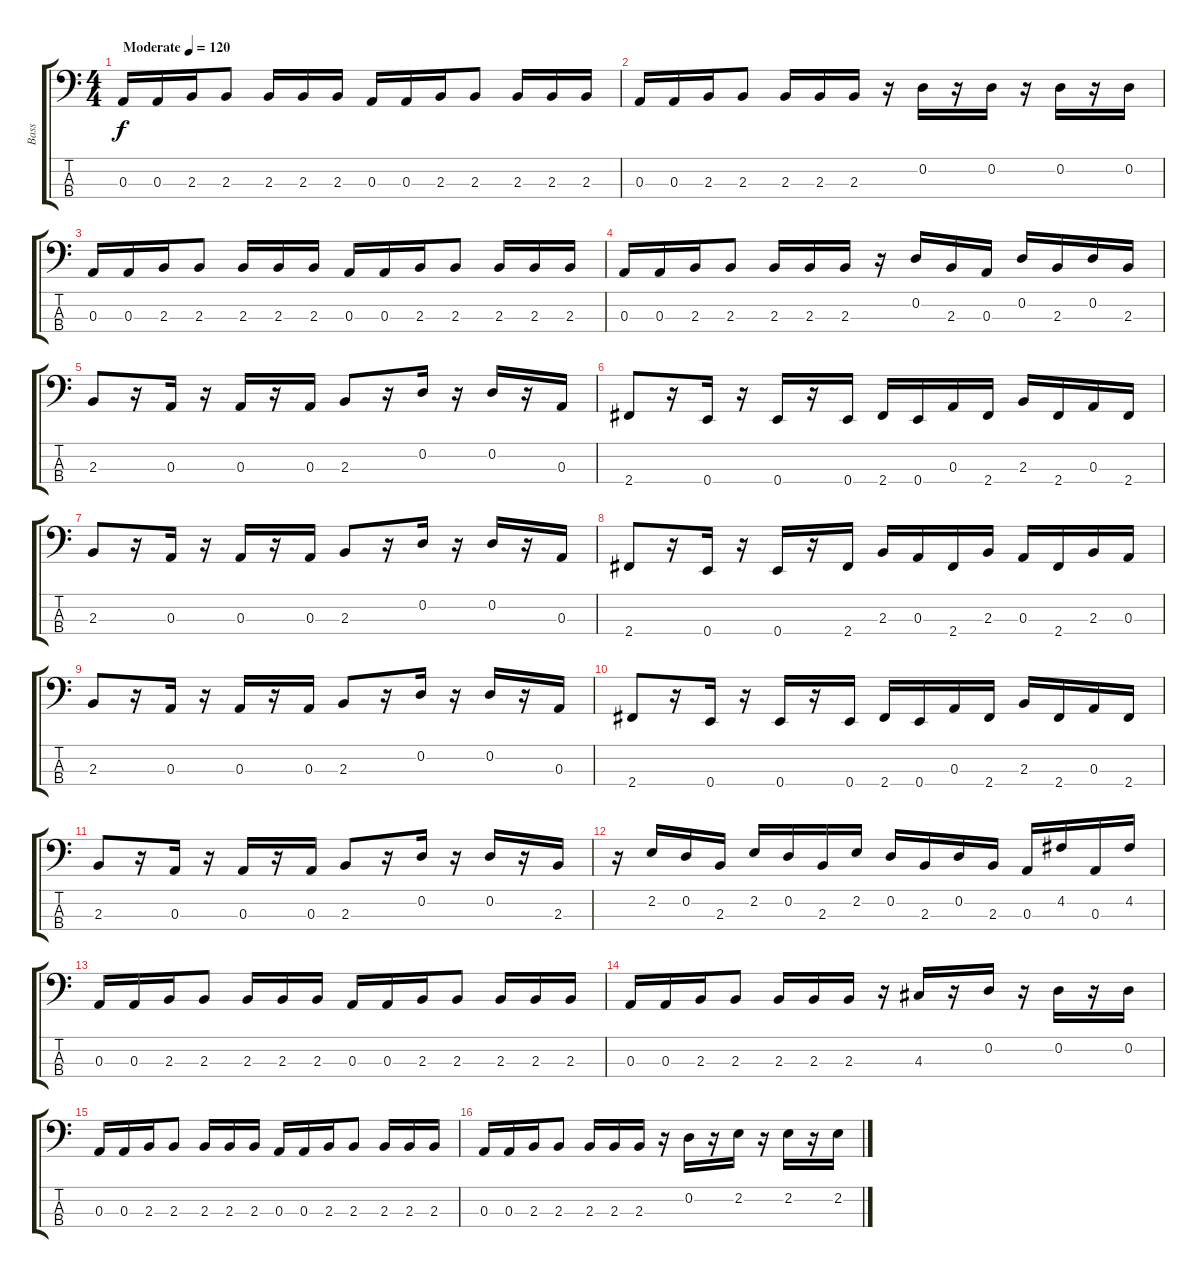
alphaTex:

\track ("Bass" "Bass") {instrument electricbassfinger}
\staff {score tabs}
\tuning (G2 D2 A1 E1) {hide}
\ts (4 4)
\tempo (120 "Moderate")
\clef f4
\ks c
0.3.16{dy f instrument electricbassfinger} 0.3.16 2.3.16 2.3.8 2.3.16 2.3.16 2.3.16 0.3.16 0.3.16 2.3.16 2.3.8 2.3.16 2.3.16 2.3.16 |
0.3.16 0.3.16 2.3.16 2.3.8 2.3.16 2.3.16 2.3.16 r.16 0.2.16 r.16 0.2.16 r.16 0.2.16 r.16 0.2.16 |
0.3.16 0.3.16 2.3.16 2.3.8 2.3.16 2.3.16 2.3.16 0.3.16 0.3.16 2.3.16 2.3.8 2.3.16 2.3.16 2.3.16 |
0.3.16 0.3.16 2.3.16 2.3.8 2.3.16 2.3.16 2.3.16 r.16 0.2.16 2.3.16 0.3.16 0.2.16 2.3.16 0.2.16 2.3.16 |
2.3.8 r.16 0.3.16 r.16 0.3.16 r.16 0.3.16 2.3.8 r.16 0.2.16 r.16 0.2.16 r.16 0.3.16 |
2.4.8 r.16 0.4.16 r.16 0.4.16 r.16 0.4.16 2.4.16 0.4.16 0.3.16 2.4.16 2.3.16 2.4.16 0.3.16 2.4.16 |
2.3.8 r.16 0.3.16 r.16 0.3.16 r.16 0.3.16 2.3.8 r.16 0.2.16 r.16 0.2.16 r.16 0.3.16 |
2.4.8 r.16 0.4.16 r.16 0.4.16 r.16 2.4.16 2.3.16 0.3.16 2.4.16 2.3.16 0.3.16 2.4.16 2.3.16 0.3.16 |
2.3.8 r.16 0.3.16 r.16 0.3.16 r.16 0.3.16 2.3.8 r.16 0.2.16 r.16 0.2.16 r.16 0.3.16 |
2.4.8 r.16 0.4.16 r.16 0.4.16 r.16 0.4.16 2.4.16 0.4.16 0.3.16 2.4.16 2.3.16 2.4.16 0.3.16 2.4.16 |
2.3.8 r.16 0.3.16 r.16 0.3.16 r.16 0.3.16 2.3.8 r.16 0.2.16 r.16 0.2.16 r.16 2.3.16 |
r.16 2.2.16 0.2.16 2.3.16 2.2.16 0.2.16 2.3.16 2.2.16 0.2.16 2.3.16 0.2.16 2.3.16 0.3.16 4.2.16 0.3.16 4.2.16 |
0.3.16 0.3.16 2.3.16 2.3.8 2.3.16 2.3.16 2.3.16 0.3.16 0.3.16 2.3.16 2.3.8 2.3.16 2.3.16 2.3.16 |
0.3.16 0.3.16 2.3.16 2.3.8 2.3.16 2.3.16 2.3.16 r.16 4.3.16 r.16 0.2.16 r.16 0.2.16 r.16 0.2.16 |
0.3.16 0.3.16 2.3.16 2.3.8 2.3.16 2.3.16 2.3.16 0.3.16 0.3.16 2.3.16 2.3.8 2.3.16 2.3.16 2.3.16 |
0.3.16 0.3.16 2.3.16 2.3.8 2.3.16 2.3.16 2.3.16 r.16 0.2.16 r.16 2.2.16 r.16 2.2.16 r.16 2.2.16
